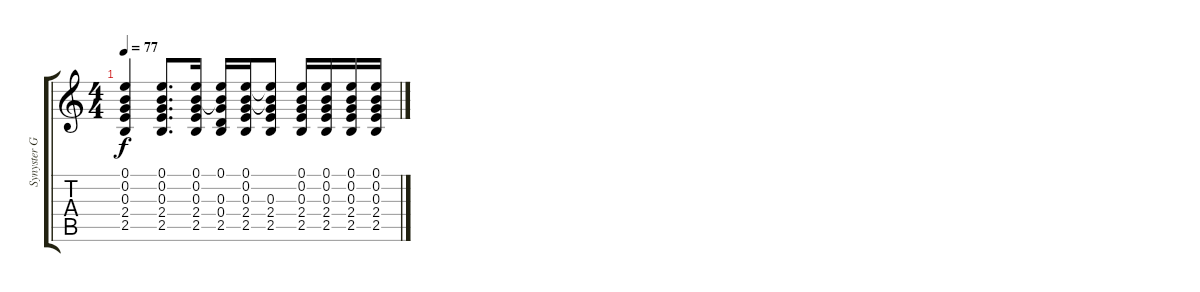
\track ("Synyster Gates (Acoustik)" "Synyster G") {instrument acousticguitarnylon}
\staff {score tabs}
\tuning (E4 B3 G3 D3 A2 D2) {hide}
\ts (4 4)
\tempo 77
\clef g2
\ks c
(0.1 0.2 0.3 2.4 2.5).4{dy f} (0.1 0.2 0.3 2.4 2.5).8{d} (0.1 0.2 0.3 2.4 2.5).16 (0.1 0.2{t} 0.3 0.4 2.5).16 (0.1 0.2 0.3 2.4 2.5).16 (0.1{t} 0.2{t} 0.3 2.4 2.5).8 (0.1 0.2 0.3 2.4 2.5).16 (0.1 0.2 0.3 2.4 2.5).16 (0.1 0.2 0.3 2.4 2.5).16 (0.1 0.2 0.3 2.4 2.5).16
